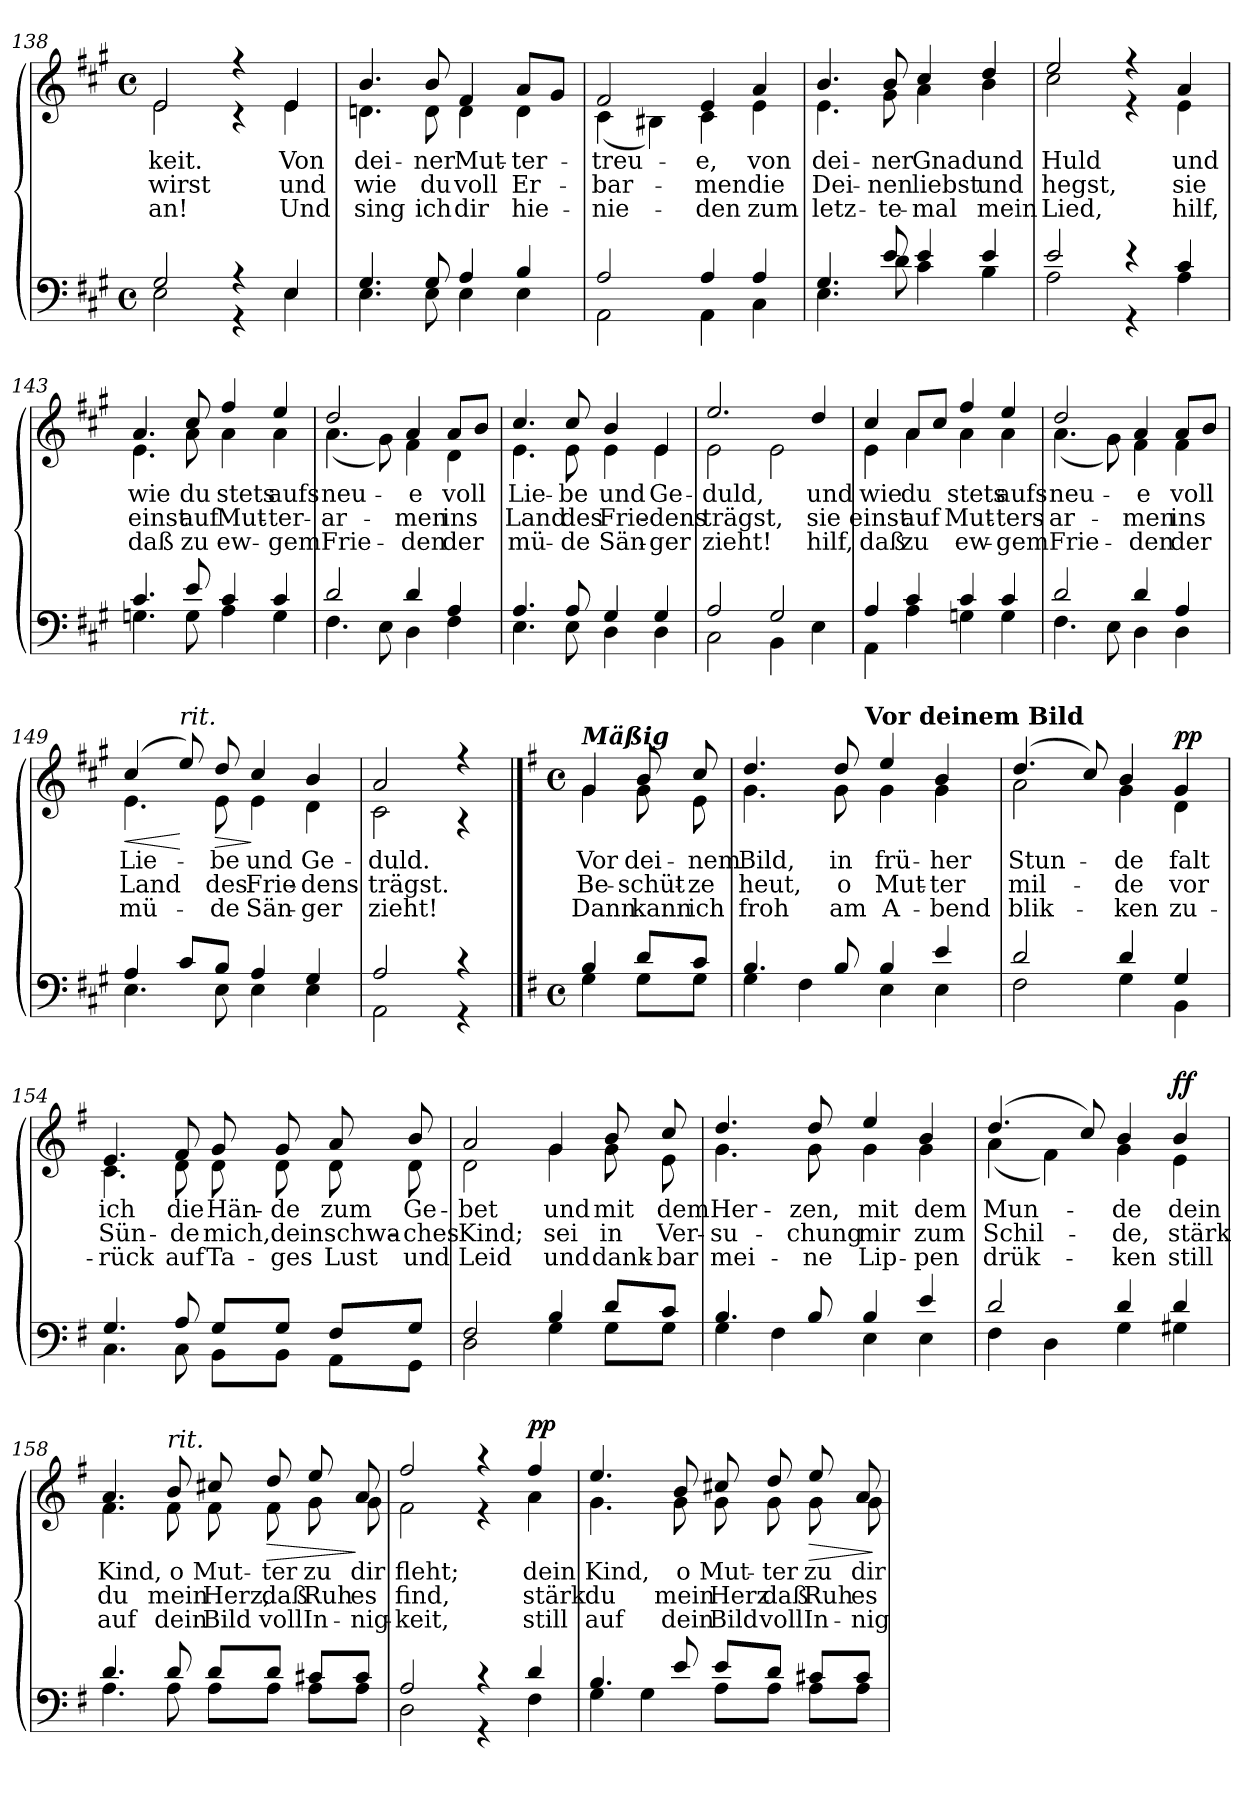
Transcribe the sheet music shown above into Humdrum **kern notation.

**kern	**kern	**text	**text	**text	**dynam
*part1	*part1	*part1	*part1	*part1	*part1
*staff2	*staff1	*staff1	*staff1	*staff1	*staff1/2
*clefF4	*clefG2	*	*	*	*
*k[f#c#g#]	*k[f#c#g#]	*	*	*	*
*A:	*A:	*	*	*	*
*M4/4	*M4/4	*	*	*	*
*met(c)	*met(c)	*	*	*	*
=138	=138	=138	=138	=138	=138
*^	*	*	*	*	*
!	!	!	!LO:LY:b	!LO:LY:b	!LO:LY:b	!
*	*	*^	*	*	*	*
2G#/	2E\	2e/	2e\	-keit.	wirst	-an!	.
4r	4r	4r	4r	.	.	.	.
!	!	!	!	!LO:LY:b	!LO:LY:b	!LO:LY:b	!
4E/	4E\	4e/	4e\	Von	und	Und	.
!!LO:LB:g=z	!!
=139	=139	=139	=139	=139	=139	=139	=139
!	!	!	!	!LO:LY:b	!LO:LY:b	!LO:LY:b	!
4.G#/	4.E\	4.b/	4.dn\	dei-	wie	sing	.
!	!	!	!	!LO:LY:b	!LO:LY:b	!LO:LY:b	!
8G#/	8E\	8b/	8d\	-ner	du	ich	.
!	!	!	!	!LO:LY:b	!LO:LY:b	!LO:LY:b	!
4A/	4E\	4f#/	4d\	Mut-	voll	dir	.
!	!	!	!	!LO:LY:b	!LO:LY:b	!LO:LY:b	!
4B/	4E\	8a/L	4d\	-ter-	Er-	hie-	.
.	.	8g#/J	.	.	.	.	.
=140	=140	=140	=140	=140	=140	=140	=140
!	!	!	!	!LO:LY:b	!LO:LY:b	!LO:LY:b	!
2A/	2AA\	2f#/	(<4c#\	-treu-	-bar-	-nie-	.
.	.	.	4B#X\)	.	.	.	.
!	!	!	!	!LO:LY:b	!LO:LY:b	!LO:LY:b	!
4A/	4AA\	4e/	4c#\	-e,	-men	-den	.
!	!	!	!	!LO:LY:b	!LO:LY:b	!LO:LY:b	!
4A/	4C#\	4a/	4e\	von	die	zum	.
=141	=141	=141	=141	=141	=141	=141	=141
!	!	!	!	!LO:LY:b	!LO:LY:b	!LO:LY:b	!
4.G#/	4.E\	4.b/	4.e\	dei-	Dei-	letz-	.
!	!	!	!	!LO:LY:b	!LO:LY:b	!LO:LY:b	!
8e/	8d\	8b/	8g#\	-ner	-nen	-te-	.
!	!	!	!	!LO:LY:b	!LO:LY:b	!LO:LY:b	!
4e/	4c#\	4cc#/	4a\	Gnad	liebst	-mal	.
!	!	!	!	!LO:LY:b	!LO:LY:b	!LO:LY:b	!
4e/	4B\	4dd/	4b\	und	und	mein	.
=142	=142	=142	=142	=142	=142	=142	=142
!	!	!	!	!LO:LY:b	!LO:LY:b	!LO:LY:b	!
2e/	2A\	2ee/	2cc#\	Huld	hegst,	Lied,	.
4r	4r	4r	4r	.	.	.	.
!	!	!	!	!LO:LY:b	!LO:LY:b	!LO:LY:b	!
4c#/	4A\	4a/	4e\	und	sie	hilf,	.
!!LO:LB:g=z	!!
=143	=143	=143	=143	=143	=143	=143	=143
!	!	!	!	!LO:LY:b	!LO:LY:b	!LO:LY:b	!
4.c#/	4.Gn\	4.a/	4.e\	wie	einst	daß	.
!	!	!	!	!LO:LY:b	!LO:LY:b	!LO:LY:b	!
8e/	8G\	8cc#/	8a\	du	auf	zu	.
!	!	!	!	!LO:LY:b	!LO:LY:b	!LO:LY:b	!
4c#/	4A\	4ff#/	4a\	stets	Mut-	ew-	.
!	!	!	!	!LO:LY:b	!LO:LY:b	!LO:LY:b	!
4c#/	4G\	4ee/	4a\	aufs	-ter-	-gem	.
=144	=144	=144	=144	=144	=144	=144	=144
!	!	!	!	!LO:LY:b	!LO:LY:b	!LO:LY:b	!
2d/	4.F#\	2dd/	(<4.a\	neu-	-ar-	Frie-	.
.	8E\	.	8g#\)	.	.	.	.
!	!	!	!	!LO:LY:b	!LO:LY:b	!LO:LY:b	!
4d/	4D\	4a/	4f#\	-e	-men	-den	.
!	!	!	!	!LO:LY:b	!LO:LY:b	!LO:LY:b	!
4A/	4F#\	8a/L	4d\	voll	ins	der	.
.	.	8b/J	.	.	.	.	.
=145	=145	=145	=145	=145	=145	=145	=145
!	!	!	!	!LO:LY:b	!LO:LY:b	!LO:LY:b	!
4.A/	4.E\	4.cc#/	4.e\	Lie-	Land	mü-	.
!	!	!	!	!LO:LY:b	!LO:LY:b	!LO:LY:b	!
8A/	8E\	8cc#/	8e\	-be	des	-de	.
!	!	!	!	!LO:LY:b	!LO:LY:b	!LO:LY:b	!
4G#/	4D\	4b/	4e\	und	Frie-	Sän-	.
!	!	!	!	!LO:LY:b	!LO:LY:b	!LO:LY:b	!
4G#/	4D\	4e/	4e\	Ge-	-dens	-ger	.
=146	=146	=146	=146	=146	=146	=146	=146
!	!	!	!	!LO:LY:b	!LO:LY:b	!LO:LY:b	!
2A/	2C#\	2.ee/	2e\	-duld,	trägst,	zieht!	.
2G#/	4BB\	.	2e\	.	.	.	.
!	!	!	!	!LO:LY:b	!LO:LY:b	!LO:LY:b	!
.	4E\	4dd/	.	und	sie	hilf,	.
!!LO:LB:g=z	!!
=147	=147	=147	=147	=147	=147	=147	=147
!	!	!	!	!LO:LY:b	!LO:LY:b	!LO:LY:b	!
4A/	4AA\	4cc#/	4e\	wie	einst	daß	.
!	!	!	!	!LO:LY:b	!LO:LY:b	!LO:LY:b	!
4c#/	4A\	8a/L	4a\	du	auf	zu	.
.	.	8cc#/J	.	.	.	.	.
!	!	!	!	!LO:LY:b	!LO:LY:b	!LO:LY:b	!
4c#/	4Gn\	4ff#/	4a\	stets	Mut-	ew-	.
!	!	!	!	!LO:LY:b	!LO:LY:b	!LO:LY:b	!
4c#/	4G\	4ee/	4a\	aufs	-ters-	-gem	.
=148	=148	=148	=148	=148	=148	=148	=148
!	!	!	!	!LO:LY:b	!LO:LY:b	!LO:LY:b	!
2d/	4.F#\	2dd/	(<4.a\	neu-	-ar-	Frie-	.
.	8E\	.	8g#\)	.	.	.	.
!	!	!	!	!LO:LY:b	!LO:LY:b	!LO:LY:b	!
4d/	4D\	4a/	4f#\	-e	-men	-den	.
!	!	!	!	!LO:LY:b	!LO:LY:b	!LO:LY:b	!
4A/	4D\	8a/L	4f#\	voll	ins	der	.
.	.	8b/J	.	.	.	.	.
=149	=149	=149	=149	=149	=149	=149	=149
!	!	!	!	!LO:LY:b	!LO:LY:b	!LO:LY:b	!LO:HP:b
4A/	4.E\	(4cc#/	4.e\	Lie-	Land	mü-	<
!	!	!LO:TX:a:i:t=rit.	!	!	!	!	!
8c#/L	.	8ee/)	.	.	.	.	[
!	!	!	!	!LO:LY:b	!LO:LY:b	!LO:LY:b	!LO:HP:b
8B/J	8E\	8dd/	8e\	-be	des	-de	>
!	!	!	!	!LO:LY:b	!LO:LY:b	!LO:LY:b	!
4A/	4E\	4cc#/	4e\	und	Frie-	Sän-	]
!	!	!	!	!LO:LY:b	!LO:LY:b	!LO:LY:b	!
4G#/	4E\	4b/	4d\	Ge-	-dens	-ger	.
=150	=150	=150	=150	=150	=150	=150	=150
!	!	!	!	!LO:LY:b	!LO:LY:b	!LO:LY:b	!
2A/	2AA\	2a/	2c#\	-duld.	trägst.	zieht!	.
4r	4r	4r	4r	.	.	.	.
!!LO:PB:g=z	!!
==151	==151	==151	==151	==151	==151	==151	==151
*k[f#]	*	*k[f#]	*	*	*	*	*
*G:	*	*G:	*	*	*	*	*
*M4/4	*	*M4/4	*	*	*	*	*
*met(c)	*	*met(c)	*	*	*	*	*
!	!	!LO:TX:a:Bi:t=Mäßig	!	!	!	!	!
!	!	!	!	!LO:LY:b	!LO:LY:b	!LO:LY:b	!LO:DY:b=2
!	!	!	!	!	!	!	!LO:DY:n=1:a
4B/	4G\	4g/	4g\	Vor	Be-	Dann	mf mf
!	!	!	!	!LO:LY:b	!LO:LY:b	!LO:LY:b	!
8d/L	8G\L	8b/	8g\	dei-	-schüt-	kann	.
!	!	!	!	!LO:LY:b	!LO:LY:b	!LO:LY:b	!
8c/J	8G\J	8cc/	8e\	-nem	-ze	ich	.
=152	=152	=152	=152	=152	=152	=152	=152
!	!	!	!	!LO:LY:b	!LO:LY:b	!LO:LY:b	!
*	*	*	*^	*	*	*	*
4.B/	4G\	4.dd/	4.g\	4...ryy	Bild,	heut,	froh	.
.	4F#\	.	.	.	.	.	.	.
!	!	!	!	!	!LO:LY:b	!LO:LY:b	!LO:LY:b	!
8B/	.	8dd/	8g\	.	in	o	am	.
!	!	!	!	!LO:TX:a:B:t=Vor deinem Bild	!	!	!	!
.	.	.	.	2ryy	.	.	.	.
!	!	!	!	!	!LO:LY:b	!LO:LY:b	!LO:LY:b	!
4B/	4E\	4ee/	4g\	.	frü-	Mut-	A-	.
!	!	!	!	!	!LO:LY:b	!LO:LY:b	!LO:LY:b	!
4e/	4E\	4b/	4g\	.	-her	-ter	-bend	.
.	.	.	.	32ryy	.	.	.	.
=153	=153	=153	=153	=153	=153	=153	=153	=153
!	!	!	!	!	!LO:LY:b	!LO:LY:b	!LO:LY:b	!
*	*	*	*v	*v	*	*	*	*
2d/	2F#\	(4.dd/	2a\	Stun-	mil-	blik-	.
.	.	8cc/)	.	.	.	.	.
!	!	!	!	!LO:LY:b	!LO:LY:b	!LO:LY:b	!
4d/	4G\	4b/	4g\	-de	-de	-ken	.
!	!	!	!	!LO:LY:b	!LO:LY:b	!LO:LY:b	!LO:DY:b=2
!	!	!	!	!	!	!	!LO:DY:n=1:a
4G/	4BB\	4g/	4d\	falt	vor	zu-	p p
=154	=154	=154	=154	=154	=154	=154	=154
!	!	!	!	!LO:LY:b	!LO:LY:b	!LO:LY:b	!
4.G/	4.C\	4.e/	4.c\	ich	Sün-	-rück	.
!	!	!	!	!LO:LY:b	!LO:LY:b	!LO:LY:b	!
8A/	8C\	8f#/	8d\	die	-de	auf	.
!	!	!	!	!LO:LY:b	!LO:LY:b	!LO:LY:b	!
8G/L	8BB\L	8g/	8d\	Hän-	mich,	Ta-	.
!	!	!	!	!LO:LY:b	!LO:LY:b	!LO:LY:b	!
8G/J	8BB\J	8g/	8d\	-de	dein	-ges	.
!	!	!	!	!LO:LY:b	!LO:LY:b	!LO:LY:b	!
8F#/L	8AA\L	8a/	8d\	zum	schwa-	Lust	.
!	!	!	!	!LO:LY:b	!LO:LY:b	!LO:LY:b	!
8G/J	8GG\J	8b/	8d\	Ge-	-ches	und	.
!!LO:LB:g=z	!!
=155	=155	=155	=155	=155	=155	=155	=155
!	!	!	!	!LO:LY:b	!LO:LY:b	!LO:LY:b	!
2F#/	2D\	2a/	2d\	-bet	Kind;	Leid	.
!	!	!	!	!LO:LY:b	!LO:LY:b	!LO:LY:b	!LO:DY:b=2
!	!	!	!	!	!	!	!LO:DY:n=1:a
4B/	4G\	4g/	4g\	und	sei	und	mf mf
!	!	!	!	!LO:LY:b	!LO:LY:b	!LO:LY:b	!
8d/L	8G\L	8b/	8g\	mit	in	dank-	.
!	!	!	!	!LO:LY:b	!LO:LY:b	!LO:LY:b	!
8c/J	8G\J	8cc/	8e\	dem	Ver-	-bar	.
=156	=156	=156	=156	=156	=156	=156	=156
!	!	!	!	!LO:LY:b	!LO:LY:b	!LO:LY:b	!
4.B/	4G\	4.dd/	4.g\	Her-	-su-	mei-	.
.	4F#\	.	.	.	.	.	.
!	!	!	!	!LO:LY:b	!LO:LY:b	!LO:LY:b	!
8B/	.	8dd/	8g\	-zen,	-chung	-ne	.
!	!	!	!	!LO:LY:b	!LO:LY:b	!LO:LY:b	!
4B/	4E\	4ee/	4g\	mit	mir	Lip-	.
!	!	!	!	!LO:LY:b	!LO:LY:b	!LO:LY:b	!
4e/	4E\	4b/	4g\	dem	zum	-pen	.
=157	=157	=157	=157	=157	=157	=157	=157
!	!	!	!	!LO:LY:b	!LO:LY:b	!LO:LY:b	!
2d/	4F#\	(4.dd/	(<4a\	Mun-	Schil-	drük-	.
.	4D\	.	4f#\)	.	.	.	.
.	.	8cc/)	.	.	.	.	.
!	!	!	!	!LO:LY:b	!LO:LY:b	!LO:LY:b	!
4d/	4G\	4b/	4g\	-de	-de,	-ken	.
!	!	!	!	!LO:LY:b	!LO:LY:b	!LO:LY:b	!LO:DY:b=2
!	!	!	!	!	!	!	!LO:DY:n=1:a
4d/	4G#X\	4b/	4e\	dein	stärk	still	f f
=158	=158	=158	=158	=158	=158	=158	=158
!	!	!	!	!LO:LY:b	!LO:LY:b	!LO:LY:b	!
4.d/	4.A\	4.a/	4.f#\	Kind,	du	auf	.
!	!	!LO:TX:a:i:t=rit.	!	!	!	!	!
!	!	!	!	!LO:LY:b	!LO:LY:b	!LO:LY:b	!
8d/	8A\	8b/	8f#\	o	mein	dein	.
!	!	!	!	!LO:LY:b	!LO:LY:b	!LO:LY:b	!
8d/L	8A\L	8cc#X/	8f#\	Mut-	Herz,	Bild	.
!	!	!	!	!LO:LY:b	!LO:LY:b	!LO:LY:b	!LO:HP:b
8d/J	8A\J	8dd/	8f#\	-ter	daß	voll	>
!	!	!	!	!LO:LY:b	!LO:LY:b	!LO:LY:b	!
8c#X/L	8A\L	8ee/	8g\	zu	Ruh	In-	.
!	!	!	!	!LO:LY:b	!LO:LY:b	!LO:LY:b	!
8c#/J	8A\J	8a/	8g\	dir	es	-nig-	]
!!LO:LB:g=z	!!
=159	=159	=159	=159	=159	=159	=159	=159
!	!	!	!	!LO:LY:b	!LO:LY:b	!LO:LY:b	!
2A/	2D\	2ff#/	2f#\	fleht;	find,	-keit,	.
4r	4r	4r	4r	.	.	.	.
!	!	!	!	!LO:LY:b	!LO:LY:b	!LO:LY:b	!LO:DY:b=2
!	!	!	!	!	!	!	!LO:DY:n=1:a
4d/	4F#\	4ff#/	4a\	dein	stärk	still	p p
=160	=160	=160	=160	=160	=160	=160	=160
!	!	!	!	!LO:LY:b	!LO:LY:b	!LO:LY:b	!
4.B/	4G\	4.ee/	4.g\	Kind,	du	auf	.
.	4G\	.	.	.	.	.	.
!	!	!	!	!LO:LY:b	!LO:LY:b	!LO:LY:b	!
8e/	.	8b/	8g\	o	mein	dein	.
!	!	!	!	!LO:LY:b	!LO:LY:b	!LO:LY:b	!
8e/L	8A\L	8cc#X/	8g\	Mut-	Herz	Bild	.
!	!	!	!	!LO:LY:b	!LO:LY:b	!LO:LY:b	!
8d/J	8A\J	8dd/	8g\	-ter	daß	voll	.
!	!	!	!	!LO:LY:b	!LO:LY:b	!LO:LY:b	!LO:HP:b
8c#X/L	8A\L	8ee/	8g\	zu	Ruh	In-	>
!	!	!	!	!LO:LY:b	!LO:LY:b	!LO:LY:b	!
8c#/J	8A\J	8a/	8g\	dir	es	-nig-	.
*v	*v	*	*	*	*	*	*
*	*v	*v	*	*	*	*
.	.	.	.	.	]
=	=	=	=	=	=
*-	*-	*-	*-	*-	*-
